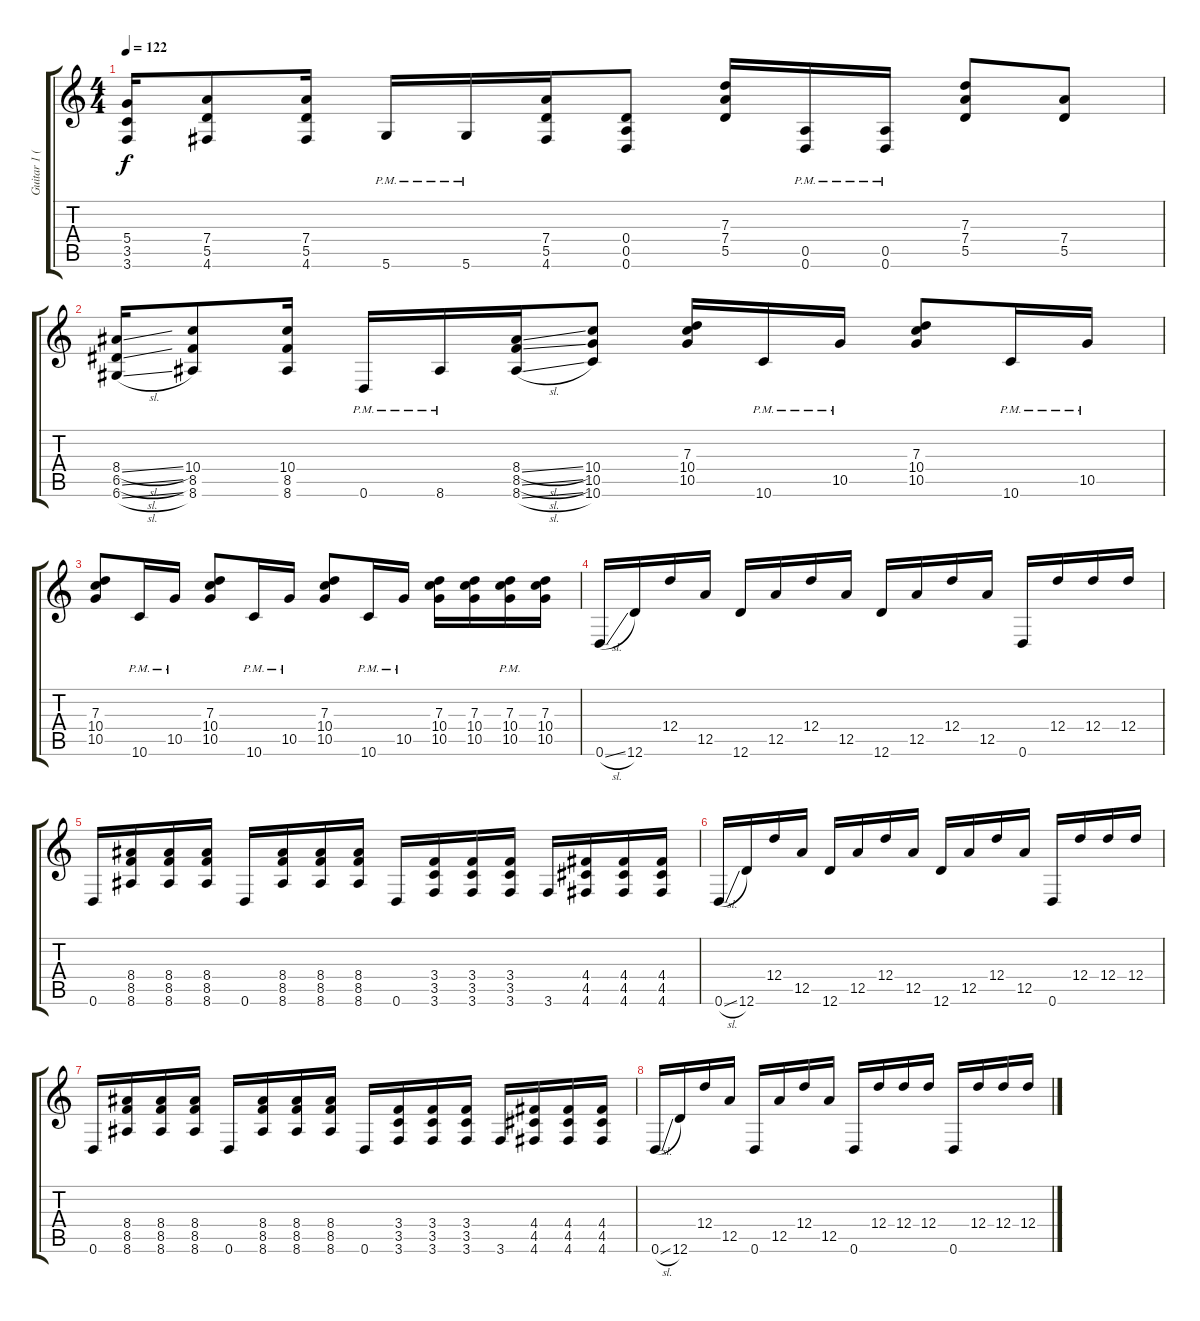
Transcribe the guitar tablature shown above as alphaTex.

\track ("Guitar 1 (Left)" "Guitar 1 (") {instrument overdrivenguitar}
\staff {score tabs}
\tuning (E4 B3 G3 D3 A2 D2) {hide}
\ts (4 4)
\tempo 122
\clef g2
\ks c
(5.4 3.5 3.6).16{dy f} (7.4 5.5 4.6).8 (7.4 5.5 4.6).16 5.6{pm}.16 5.6{pm}.16 (7.4 5.5 4.6).16 (0.4 0.5 0.6).8 (7.3 7.4 5.5).16 (0.5{pm} 0.6{pm}).16 (0.5{pm} 0.6{pm}).16 (7.3 7.4 5.5).8 (7.4 5.5).8 |
(8.4{sl} 6.5{sl} 6.6{sl}).16 (10.4 8.5 8.6).8 (10.4 8.5 8.6).16 0.6{pm}.16 8.6{pm}.16 (8.4{sl} 8.5{sl} 8.6{sl}).16 (10.4 10.5 10.6).8 (7.3 10.4 10.5).16 10.6{pm}.16 10.5{pm}.16 (7.3 10.4 10.5).8 10.6{pm}.16 10.5{pm}.16 |
(7.3 10.4 10.5).8 10.6{pm}.16 10.5{pm}.16 (7.3 10.4 10.5).8 10.6{pm}.16 10.5{pm}.16 (7.3 10.4 10.5).8 10.6{pm}.16 10.5{pm}.16 (7.3 10.4 10.5).16 (7.3 10.4 10.5).16 (7.3{pm} 10.4{pm} 10.5{pm}).16 (7.3 10.4 10.5).16 |
0.6{sl}.16 12.6.16 12.4.16 12.5.16 12.6.16 12.5.16 12.4.16 12.5.16 12.6.16 12.5.16 12.4.16 12.5.16 0.6.16 12.4.16 12.4.16 12.4.16 |
0.6.16 (8.4 8.5 8.6).16 (8.4 8.5 8.6).16 (8.4 8.5 8.6).16 0.6.16 (8.4 8.5 8.6).16 (8.4 8.5 8.6).16 (8.4 8.5 8.6).16 0.6.16 (3.4 3.5 3.6).16 (3.4 3.5 3.6).16 (3.4 3.5 3.6).16 3.6.16 (4.4 4.5 4.6).16 (4.4 4.5 4.6).16 (4.4 4.5 4.6).16 |
0.6{sl}.16 12.6.16 12.4.16 12.5.16 12.6.16 12.5.16 12.4.16 12.5.16 12.6.16 12.5.16 12.4.16 12.5.16 0.6.16 12.4.16 12.4.16 12.4.16 |
0.6.16 (8.4 8.5 8.6).16 (8.4 8.5 8.6).16 (8.4 8.5 8.6).16 0.6.16 (8.4 8.5 8.6).16 (8.4 8.5 8.6).16 (8.4 8.5 8.6).16 0.6.16 (3.4 3.5 3.6).16 (3.4 3.5 3.6).16 (3.4 3.5 3.6).16 3.6.16 (4.4 4.5 4.6).16 (4.4 4.5 4.6).16 (4.4 4.5 4.6).16 |
0.6{sl}.16 12.6.16 12.4.16 12.5.16 0.6.16 12.5.16 12.4.16 12.5.16 0.6.16 12.4.16 12.4.16 12.4.16 0.6.16 12.4.16 12.4.16 12.4.16
